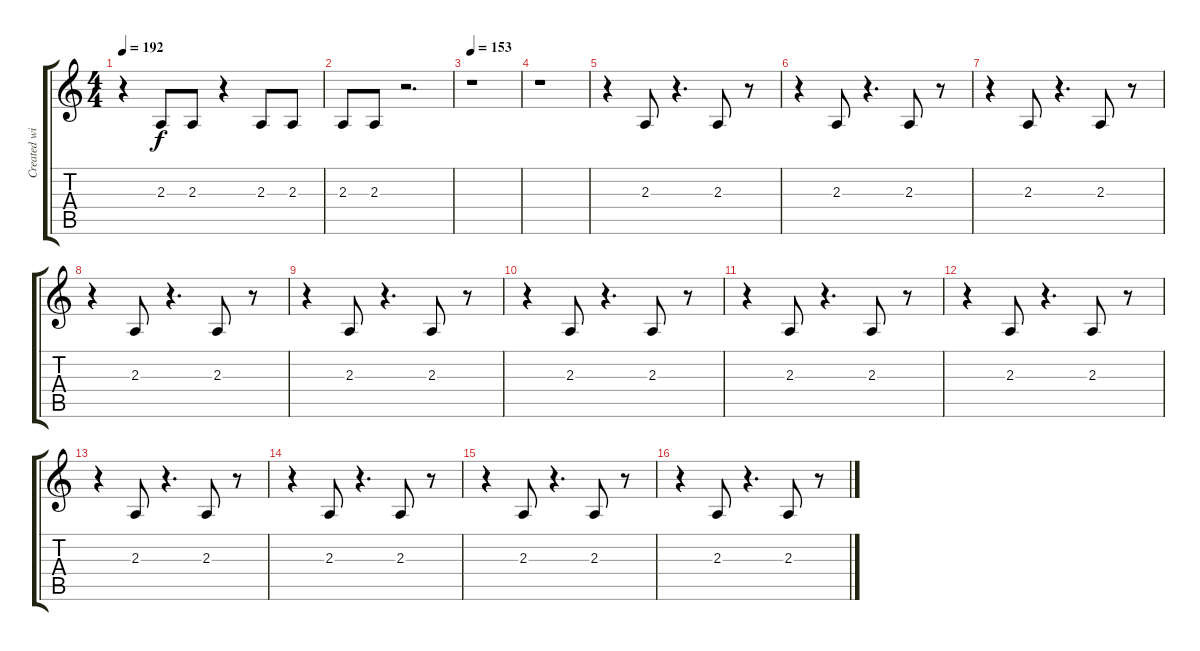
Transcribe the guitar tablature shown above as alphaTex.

\track ("Created with" "Created wi") {instrument gunshot}
\staff {score tabs}
\tuning (E4 B3 G3 D3 A2 E2) {hide}
\ts (4 4)
\tempo 192
\clef g2
\ks c
r.4{dy f instrument gunshot} 2.3.8 2.3.8 r.4 2.3.8{instrument gunshot} 2.3.8 |
2.3.8 2.3.8 r.2{d} |
\tempo 153
r.1 |
r.1 |
r.4 2.3.8{instrument gunshot} r.4{d} 2.3.8{instrument gunshot} r.8 |
r.4 2.3.8{instrument gunshot} r.4{d} 2.3.8{instrument gunshot} r.8 |
r.4 2.3.8{instrument gunshot} r.4{d} 2.3.8{instrument gunshot} r.8 |
r.4 2.3.8{instrument gunshot} r.4{d} 2.3.8{instrument gunshot} r.8 |
r.4 2.3.8{instrument gunshot} r.4{d} 2.3.8{instrument gunshot} r.8 |
r.4 2.3.8{instrument gunshot} r.4{d} 2.3.8{instrument gunshot} r.8 |
r.4 2.3.8{instrument gunshot} r.4{d} 2.3.8{instrument gunshot} r.8 |
r.4 2.3.8{instrument gunshot} r.4{d} 2.3.8{instrument gunshot} r.8 |
r.4 2.3.8{instrument gunshot} r.4{d} 2.3.8{instrument gunshot} r.8 |
r.4 2.3.8{instrument gunshot} r.4{d} 2.3.8{instrument gunshot} r.8 |
r.4 2.3.8{instrument gunshot} r.4{d} 2.3.8{instrument gunshot} r.8 |
r.4 2.3.8{instrument gunshot} r.4{d} 2.3.8{instrument gunshot} r.8
